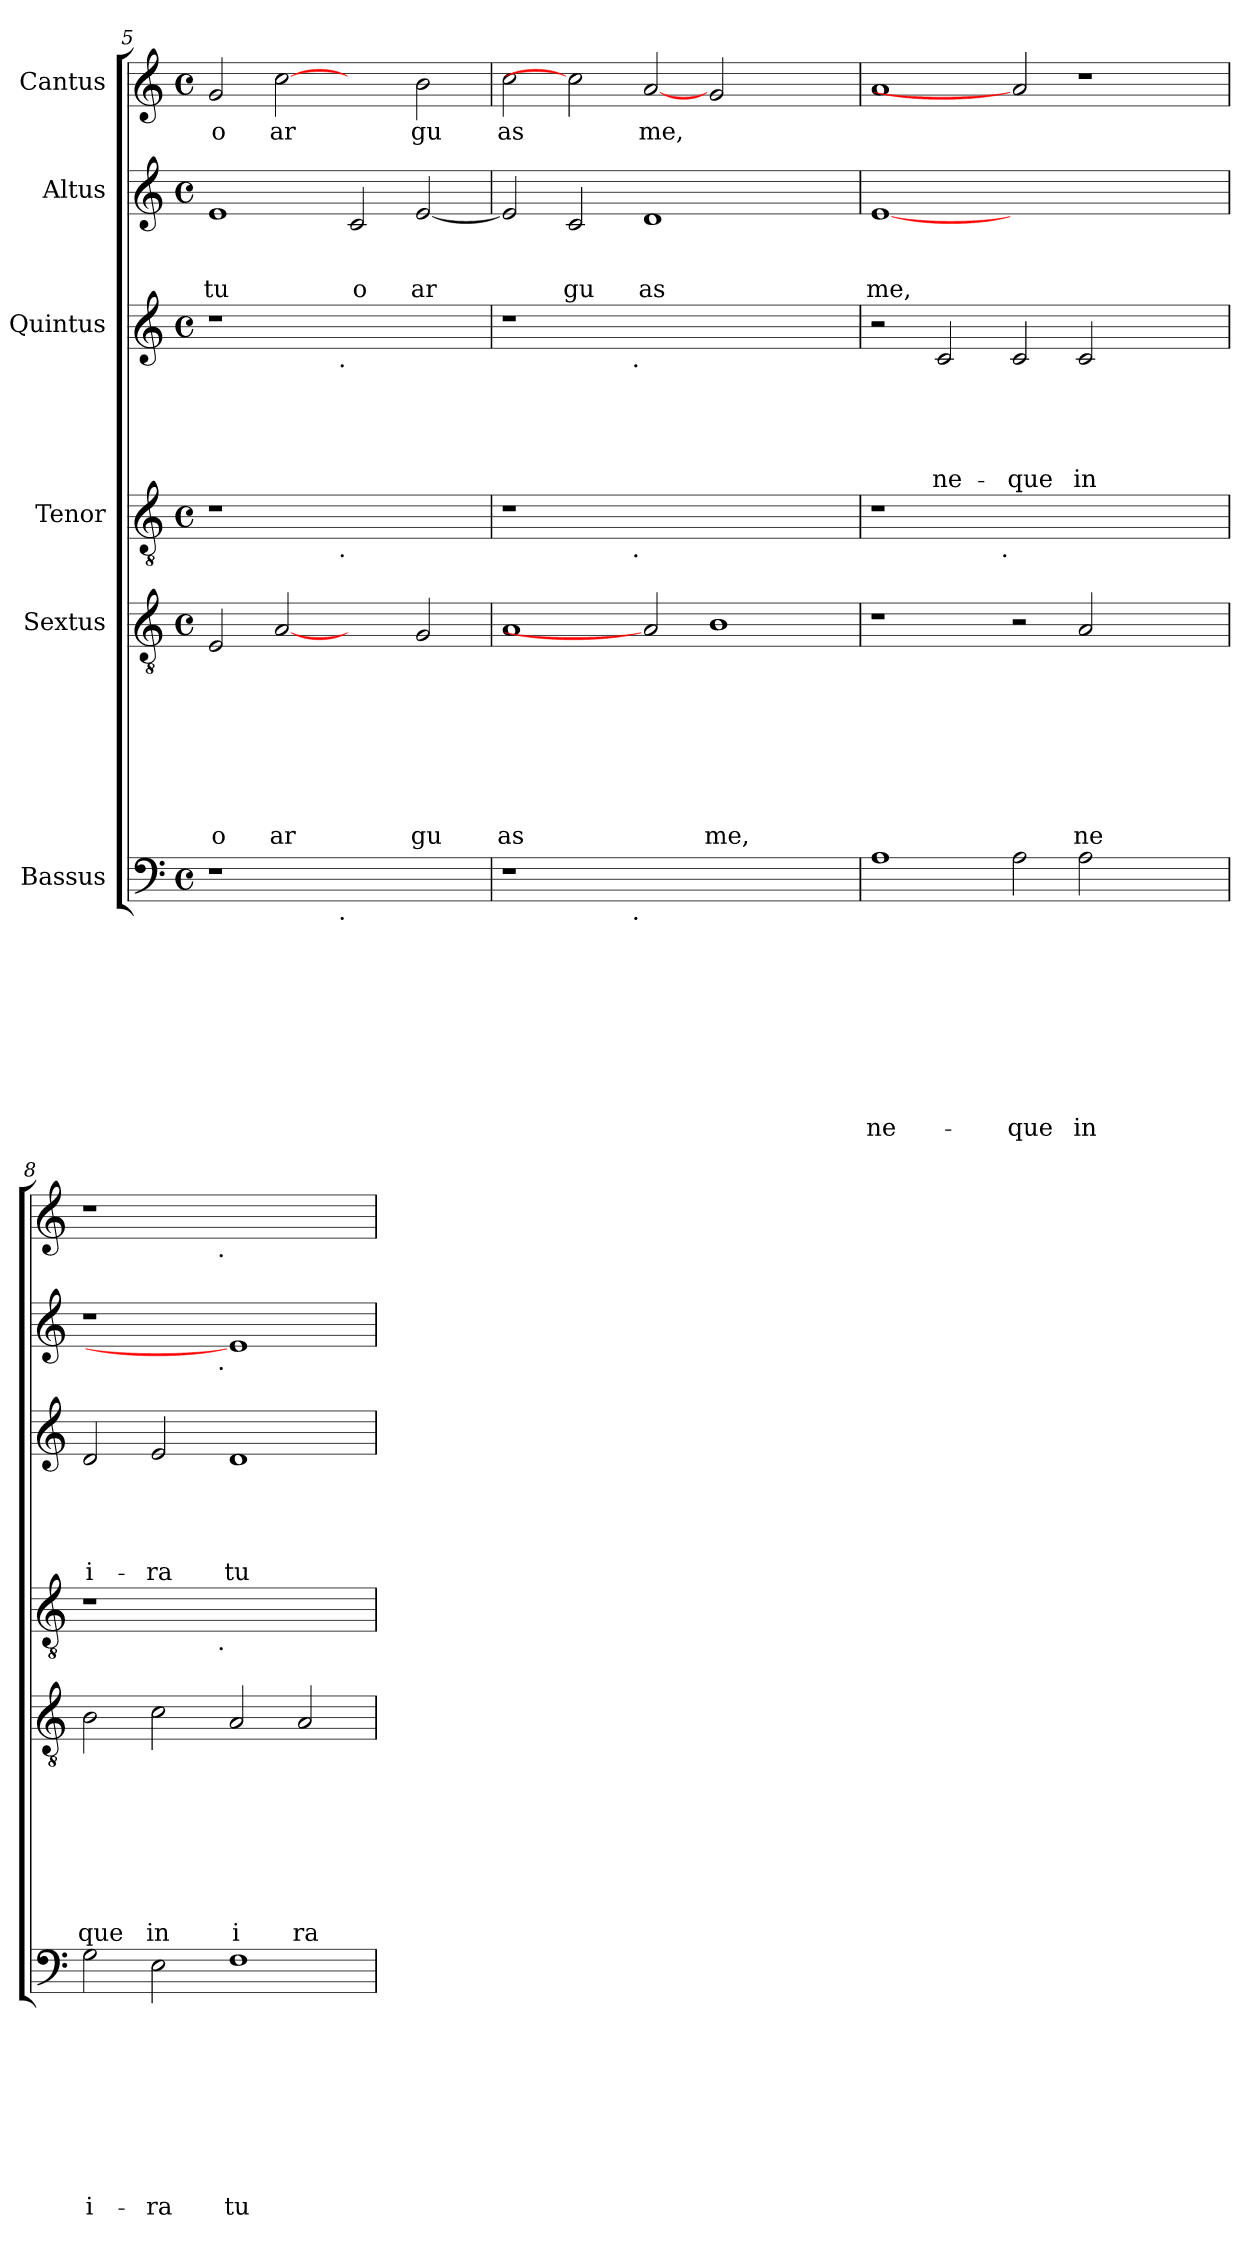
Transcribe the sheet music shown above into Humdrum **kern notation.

**kern	**text	**text	**text	**text	**text	**text	**text	**text	**text	**kern	**text	**text	**text	**text	**text	**text	**text	**text	**kern	**kern	**text	**text	**text	**text	**text	**kern	**text	**text	**text	**kern	**text
*part6	*part6	*part6	*part6	*part6	*part6	*part6	*part6	*part6	*part6	*part5	*part5	*part5	*part5	*part5	*part5	*part5	*part5	*part5	*part4	*part3	*part3	*part3	*part3	*part3	*part3	*part2	*part2	*part2	*part2	*part1	*part1
*staff6	*staff6	*staff6	*staff6	*staff6	*staff6	*staff6	*staff6	*staff6	*staff6	*staff5	*staff5	*staff5	*staff5	*staff5	*staff5	*staff5	*staff5	*staff5	*staff4	*staff3	*staff3	*staff3	*staff3	*staff3	*staff3	*staff2	*staff2	*staff2	*staff2	*staff1	*staff1
*I"Bassus	*	*	*	*	*	*	*	*	*	*I"Sextus	*	*	*	*	*	*	*	*	*I"Tenor	*I"Quintus	*	*	*	*	*	*I"Altus	*	*	*	*I"Cantus	*
*clefF4	*	*	*	*	*	*	*	*	*	*clefGv2	*	*	*	*	*	*	*	*	*clefGv2	*clefG2	*	*	*	*	*	*clefG2	*	*	*	*clefG2	*
*k[]	*	*	*	*	*	*	*	*	*	*k[]	*	*	*	*	*	*	*	*	*k[]	*k[]	*	*	*	*	*	*k[]	*	*	*	*k[]	*
*C:	*	*	*	*	*	*	*	*	*	*C:	*	*	*	*	*	*	*	*	*C:	*C:	*	*	*	*	*	*C:	*	*	*	*C:	*
*M4/4	*	*	*	*	*	*	*	*	*	*M4/4	*	*	*	*	*	*	*	*	*M4/4	*M4/4	*	*	*	*	*	*M4/4	*	*	*	*M4/4	*
*met(c)	*	*	*	*	*	*	*	*	*	*met(c)	*	*	*	*	*	*	*	*	*met(c)	*met(c)	*	*	*	*	*	*met(c)	*	*	*	*met(c)	*
=5	=5	=5	=5	=5	=5	=5	=5	=5	=5	=5	=5	=5	=5	=5	=5	=5	=5	=5	=5	=5	=5	=5	=5	=5	=5	=5	=5	=5	=5	=5	=5
!	!	!	!	!	!	!	!	!	!	!	!	!	!	!	!	!	!	!LO:LY:b	!	!	!	!	!	!	!	!	!	!	!LO:LY:b	!	!LO:LY:b
*^	*	*	*	*	*	*	*	*	*	*	*	*	*	*	*	*	*	*	*^	*^	*	*	*	*	*	*	*	*	*	*	*
1r	2ryy	.	.	.	.	.	.	.	.	.	2E/	.	.	.	.	.	.	.	o	1r	2ryy	1r	2ryy	.	.	.	.	.	1e	.	.	tu	2g/	o
!	!	!	!	!	!	!	!	!	!	!	!	!	!	!	!	!	!	!	!LO:LY:b	!	!	!	!	!	!	!	!	!	!	!	!	!	!	!LO:LY:b
.	4...ryy	.	.	.	.	.	.	.	.	.	[2A	.	.	.	.	.	.	.	ar	.	4...ryy	.	4...ryy	.	.	.	.	.	.	.	.	.	[2cc	ar
!	!	!	!	!	!	!	!	!	!	!	!	!	!	!	!	!	!	!	!	!	!	!	!LO:TX:b:t=.	!	!	!	!	!	!	!	!	!	!	!
!	!	!	!	!	!	!	!	!	!	!	!	!	!	!	!	!	!	!	!	!	!LO:TX:b:t=.	!	!	!	!	!	!	!	!	!	!	!	!	!
!	!LO:TX:b:t=.	!	!	!	!	!	!	!	!	!	!	!	!	!	!	!	!	!	!	!	!	!	!	!	!	!	!	!	!	!	!	!	!	!
.	1ryy	.	.	.	.	.	.	.	.	.	.	.	.	.	.	.	.	.	.	.	1ryy	.	1ryy	.	.	.	.	.	.	.	.	.	.	.
!	!	!	!	!	!	!	!	!	!	!	!	!	!	!	!	!	!	!	!	!	!	!	!	!	!	!	!	!	!	!	!	!LO:LY:b	!	!
1ryy	.	.	.	.	.	.	.	.	.	.	2ryy	.	.	.	.	.	.	.	.	1ryy	.	1ryy	.	.	.	.	.	.	2c/	.	.	o	2ryy	.
!	!	!	!	!	!	!	!	!	!	!	!	!	!	!	!	!	!	!	!LO:LY:b	!	!	!	!	!	!	!	!	!	!	!	!	!LO:LY:b	!	!LO:LY:b
.	.	.	.	.	.	.	.	.	.	.	2G/	.	.	.	.	.	.	.	gu	.	.	.	.	.	.	.	.	.	[<2e/	.	.	ar	2b\	gu
.	32ryy	.	.	.	.	.	.	.	.	.	.	.	.	.	.	.	.	.	.	.	32ryy	.	32ryy	.	.	.	.	.	.	.	.	.	.	.
=6	=6	=6	=6	=6	=6	=6	=6	=6	=6	=6	=6	=6	=6	=6	=6	=6	=6	=6	=6	=6	=6	=6	=6	=6	=6	=6	=6	=6	=6	=6	=6	=6	=6	=6
!	!	!	!	!	!	!	!	!	!	!	!	!	!	!	!	!	!	!	!LO:LY:b	!	!	!	!	!	!	!	!	!	!	!	!	!	!	!LO:LY:b
1r	2ryy	.	.	.	.	.	.	.	.	.	1A	.	.	.	.	.	.	.	as	1r	2ryy	1r	2ryy	.	.	.	.	.	2e/]	.	.	.	2cc\	as
!	!	!	!	!	!	!	!	!	!	!	!	!	!	!	!	!	!	!	!	!	!	!	!	!	!	!	!	!	!	!	!	!LO:LY:b	!	!
.	4...ryy	.	.	.	.	.	.	.	.	.	.	.	.	.	.	.	.	.	.	.	4...ryy	.	4...ryy	.	.	.	.	.	2c/	.	.	gu	2cc]	.
!	!	!	!	!	!	!	!	!	!	!	!	!	!	!	!	!	!	!	!	!	!	!	!LO:TX:b:t=.	!	!	!	!	!	!	!	!	!	!	!
!	!	!	!	!	!	!	!	!	!	!	!	!	!	!	!	!	!	!	!	!	!LO:TX:b:t=.	!	!	!	!	!	!	!	!	!	!	!	!	!
!	!LO:TX:b:t=.	!	!	!	!	!	!	!	!	!	!	!	!	!	!	!	!	!	!	!	!	!	!	!	!	!	!	!	!	!	!	!	!	!
.	1ryy	.	.	.	.	.	.	.	.	.	.	.	.	.	.	.	.	.	.	.	1ryy	.	1ryy	.	.	.	.	.	.	.	.	.	.	.
!	!	!	!	!	!	!	!	!	!	!	!	!	!	!	!	!	!	!	!	!	!	!	!	!	!	!	!	!	!	!	!	!LO:LY:b	!	!LO:LY:b
1.ryy	.	.	.	.	.	.	.	.	.	.	2A]	.	.	.	.	.	.	.	.	1.ryy	.	1.ryy	.	.	.	.	.	.	1d	.	.	as	[2a	me,
!	!	!	!	!	!	!	!	!	!	!	!	!	!	!	!	!	!	!	!LO:LY:b	!	!	!	!	!	!	!	!	!	!	!	!	!	!	!
.	.	.	.	.	.	.	.	.	.	.	1B	.	.	.	.	.	.	.	me,	.	.	.	.	.	.	.	.	.	.	.	.	.	2g/	.
.	2ryy	.	.	.	.	.	.	.	.	.	.	.	.	.	.	.	.	.	.	.	2ryy	.	2ryy	.	.	.	.	.	.	.	.	.	.	.
.	.	.	.	.	.	.	.	.	.	.	.	.	.	.	.	.	.	.	.	.	.	.	.	.	.	.	.	.	2ryy	.	.	.	2ryy	.
.	32ryy	.	.	.	.	.	.	.	.	.	.	.	.	.	.	.	.	.	.	.	32ryy	.	32ryy	.	.	.	.	.	.	.	.	.	.	.
!!LO:LB:g=z
=7	=7	=7	=7	=7	=7	=7	=7	=7	=7	=7	=7	=7	=7	=7	=7	=7	=7	=7	=7	=7	=7	=7	=7	=7	=7	=7	=7	=7	=7	=7	=7	=7	=7	=7
!	!	!	!	!	!	!	!	!	!	!LO:LY:b	!	!	!	!	!	!	!	!	!	!	!	!	!	!	!	!	!	!	!	!	!	!LO:LY:b	!	!
*v	*v	*	*	*	*	*	*	*	*	*	*	*	*	*	*	*	*	*	*	*	*	*v	*v	*	*	*	*	*	*	*	*	*	*	*
1A	.	.	.	.	.	.	.	.	ne-	1r	.	.	.	.	.	.	.	.	1r	2ryy	2r	.	.	.	.	.	[1e	.	.	me,	1a	.
!	!	!	!	!	!	!	!	!	!	!	!	!	!	!	!	!	!	!	!	!	!	!	!	!	!	!LO:LY:b	!	!	!	!	!	!
.	.	.	.	.	.	.	.	.	.	.	.	.	.	.	.	.	.	.	.	4...ryy	2c/	.	.	.	.	ne-	.	.	.	.	.	.
!	!	!	!	!	!	!	!	!	!	!	!	!	!	!	!	!	!	!	!	!LO:TX:b:t=.	!	!	!	!	!	!	!	!	!	!	!	!
.	.	.	.	.	.	.	.	.	.	.	.	.	.	.	.	.	.	.	.	1ryy	.	.	.	.	.	.	.	.	.	.	.	.
!	!	!	!	!	!	!	!	!	!LO:LY:b	!	!	!	!	!	!	!	!	!	!	!	!	!	!	!	!	!LO:LY:b	!	!	!	!	!	!
2A\	.	.	.	.	.	.	.	.	-que	2r	.	.	.	.	.	.	.	.	1.ryy	.	2c/	.	.	.	.	-que	1.ryy	.	.	.	2a]	.
!	!	!	!	!	!	!	!	!	!LO:LY:b	!	!	!	!	!	!	!	!	!LO:LY:b	!	!	!	!	!	!	!	!LO:LY:b	!	!	!	!	!	!
2A\	.	.	.	.	.	.	.	.	in	2A/	.	.	.	.	.	.	.	ne	.	.	2c/	.	.	.	.	in	.	.	.	.	1r	.
.	.	.	.	.	.	.	.	.	.	.	.	.	.	.	.	.	.	.	.	2ryy	.	.	.	.	.	.	.	.	.	.	.	.
2ryy	.	.	.	.	.	.	.	.	.	2ryy	.	.	.	.	.	.	.	.	.	.	2ryy	.	.	.	.	.	.	.	.	.	.	.
.	.	.	.	.	.	.	.	.	.	.	.	.	.	.	.	.	.	.	.	32ryy	.	.	.	.	.	.	.	.	.	.	.	.
=8	=8	=8	=8	=8	=8	=8	=8	=8	=8	=8	=8	=8	=8	=8	=8	=8	=8	=8	=8	=8	=8	=8	=8	=8	=8	=8	=8	=8	=8	=8	=8	=8
!	!	!	!	!	!	!	!	!	!LO:LY:b	!	!	!	!	!	!	!	!	!LO:LY:b	!	!	!	!	!	!	!	!LO:LY:b	!	!	!	!	!	!
*	*	*	*	*	*	*	*	*	*	*	*	*	*	*	*	*	*	*	*	*	*	*	*	*	*	*	*^	*	*	*	*^	*
2G\	.	.	.	.	.	.	.	.	i-	2B\	.	.	.	.	.	.	.	que	1r	2ryy	2d/	.	.	.	.	i-	1r	2ryy	.	.	.	1r	2ryy	.
!	!	!	!	!	!	!	!	!	!LO:LY:b	!	!	!	!	!	!	!	!	!LO:LY:b	!	!	!	!	!	!	!	!LO:LY:b	!	!	!	!	!	!	!	!
2E\	.	.	.	.	.	.	.	.	-ra	2c\	.	.	.	.	.	.	.	in	.	4...ryy	2e/	.	.	.	.	-ra	.	4...ryy	.	.	.	.	4...ryy	.
!	!	!	!	!	!	!	!	!	!	!	!	!	!	!	!	!	!	!	!	!	!	!	!	!	!	!	!	!	!	!	!	!	!LO:TX:b:t=.	!
!	!	!	!	!	!	!	!	!	!	!	!	!	!	!	!	!	!	!	!	!	!	!	!	!	!	!	!	!LO:TX:b:t=.	!	!	!	!	!	!
!	!	!	!	!	!	!	!	!	!	!	!	!	!	!	!	!	!	!	!	!LO:TX:b:t=.	!	!	!	!	!	!	!	!	!	!	!	!	!	!
.	.	.	.	.	.	.	.	.	.	.	.	.	.	.	.	.	.	.	.	1ryy	.	.	.	.	.	.	.	1ryy	.	.	.	.	1ryy	.
!	!	!	!	!	!	!	!	!	!LO:LY:b	!	!	!	!	!	!	!	!	!LO:LY:b	!	!	!	!	!	!	!	!LO:LY:b	!	!	!	!	!	!	!	!
1F	.	.	.	.	.	.	.	.	tu-	2A/	.	.	.	.	.	.	.	i	1ryy	.	1d	.	.	.	.	tu-	1e]	.	.	.	.	1ryy	.	.
!	!	!	!	!	!	!	!	!	!	!	!	!	!	!	!	!	!	!LO:LY:b	!	!	!	!	!	!	!	!	!	!	!	!	!	!	!	!
.	.	.	.	.	.	.	.	.	.	2A/	.	.	.	.	.	.	.	ra	.	.	.	.	.	.	.	.	.	.	.	.	.	.	.	.
.	.	.	.	.	.	.	.	.	.	.	.	.	.	.	.	.	.	.	.	32ryy	.	.	.	.	.	.	.	32ryy	.	.	.	.	32ryy	.
*	*	*	*	*	*	*	*	*	*	*	*	*	*	*	*	*	*	*	*	*	*	*	*	*	*	*	*v	*v	*	*	*	*	*	*
*	*	*	*	*	*	*	*	*	*	*	*	*	*	*	*	*	*	*	*v	*v	*	*	*	*	*	*	*	*	*	*	*v	*v	*
=	=	=	=	=	=	=	=	=	=	=	=	=	=	=	=	=	=	=	=	=	=	=	=	=	=	=	=	=	=	=	=
*-	*-	*-	*-	*-	*-	*-	*-	*-	*-	*-	*-	*-	*-	*-	*-	*-	*-	*-	*-	*-	*-	*-	*-	*-	*-	*-	*-	*-	*-	*-	*-
